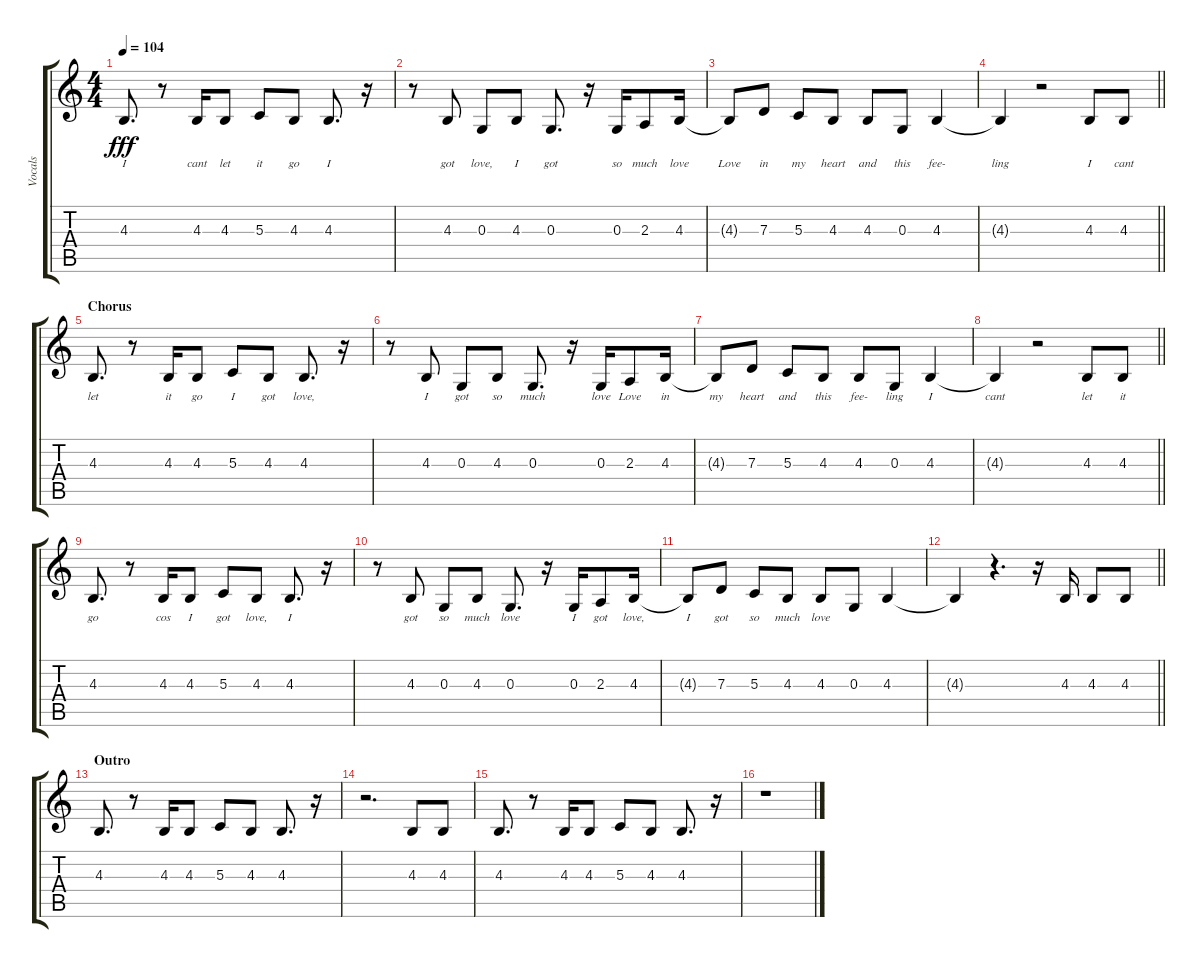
\track ("Vocals" "Vocals") {instrument oboe}
\staff {score tabs}
\tuning (E4 B3 G3 D3 A2 E2) {hide}
\ts (4 4)
\tempo 104
\clef g2
\ks c
4.3.8{d lyrics (0 "I") lyrics (1 "") lyrics (2 "") lyrics (3 "") lyrics (4 "") dy fff} r.8 4.3.16{lyrics (0 "cant") lyrics (1 "") lyrics (2 "") lyrics (3 "") lyrics (4 "")} 4.3.8{lyrics (0 "let") lyrics (1 "") lyrics (2 "") lyrics (3 "") lyrics (4 "")} 5.3.8{lyrics (0 "it") lyrics (1 "") lyrics (2 "") lyrics (3 "") lyrics (4 "")} 4.3.8{lyrics (0 "go") lyrics (1 "") lyrics (2 "") lyrics (3 "") lyrics (4 "")} 4.3.8{d lyrics (0 "I") lyrics (1 "") lyrics (2 "") lyrics (3 "") lyrics (4 "")} r.16 |
r.8 4.3.8{lyrics (0 "got") lyrics (1 "") lyrics (2 "") lyrics (3 "") lyrics (4 "")} 0.3.8{lyrics (0 "love,") lyrics (1 "") lyrics (2 "") lyrics (3 "") lyrics (4 "")} 4.3.8{lyrics (0 "I") lyrics (1 "") lyrics (2 "") lyrics (3 "") lyrics (4 "")} 0.3.8{d lyrics (0 "got") lyrics (1 "") lyrics (2 "") lyrics (3 "") lyrics (4 "")} r.16 0.3.16{lyrics (0 "so") lyrics (1 "") lyrics (2 "") lyrics (3 "") lyrics (4 "")} 2.3.8{lyrics (0 "much") lyrics (1 "") lyrics (2 "") lyrics (3 "") lyrics (4 "")} 4.3.16{lyrics (0 "love") lyrics (1 "") lyrics (2 "") lyrics (3 "") lyrics (4 "")} |
4.3{t}.8{lyrics (0 "Love") lyrics (1 "") lyrics (2 "") lyrics (3 "") lyrics (4 "")} 7.3.8{lyrics (0 "in") lyrics (1 "") lyrics (2 "") lyrics (3 "") lyrics (4 "")} 5.3.8{lyrics (0 "my") lyrics (1 "") lyrics (2 "") lyrics (3 "") lyrics (4 "")} 4.3.8{lyrics (0 "heart") lyrics (1 "") lyrics (2 "") lyrics (3 "") lyrics (4 "")} 4.3.8{lyrics (0 "and") lyrics (1 "") lyrics (2 "") lyrics (3 "") lyrics (4 "")} 0.3.8{lyrics (0 "this") lyrics (1 "") lyrics (2 "") lyrics (3 "") lyrics (4 "")} 4.3.4{lyrics (0 "fee-") lyrics (1 "") lyrics (2 "") lyrics (3 "") lyrics (4 "")} |
\barLineRight lightlight
4.3{t}.4{lyrics (0 "ling") lyrics (1 "") lyrics (2 "") lyrics (3 "") lyrics (4 "")} r.2 4.3.8{lyrics (0 "I") lyrics (1 "") lyrics (2 "") lyrics (3 "") lyrics (4 "")} 4.3.8{lyrics (0 "cant") lyrics (1 "") lyrics (2 "") lyrics (3 "") lyrics (4 "")} |
\section ("" "Chorus")
4.3.8{d lyrics (0 "let") lyrics (1 "") lyrics (2 "") lyrics (3 "") lyrics (4 "")} r.8 4.3.16{lyrics (0 "it") lyrics (1 "") lyrics (2 "") lyrics (3 "") lyrics (4 "")} 4.3.8{lyrics (0 "go") lyrics (1 "") lyrics (2 "") lyrics (3 "") lyrics (4 "")} 5.3.8{lyrics (0 "I") lyrics (1 "") lyrics (2 "") lyrics (3 "") lyrics (4 "")} 4.3.8{lyrics (0 "got") lyrics (1 "") lyrics (2 "") lyrics (3 "") lyrics (4 "")} 4.3.8{d lyrics (0 "love,") lyrics (1 "") lyrics (2 "") lyrics (3 "") lyrics (4 "")} r.16 |
r.8 4.3.8{lyrics (0 "I") lyrics (1 "") lyrics (2 "") lyrics (3 "") lyrics (4 "")} 0.3.8{lyrics (0 "got") lyrics (1 "") lyrics (2 "") lyrics (3 "") lyrics (4 "")} 4.3.8{lyrics (0 "so") lyrics (1 "") lyrics (2 "") lyrics (3 "") lyrics (4 "")} 0.3.8{d lyrics (0 "much") lyrics (1 "") lyrics (2 "") lyrics (3 "") lyrics (4 "")} r.16 0.3.16{lyrics (0 "love") lyrics (1 "") lyrics (2 "") lyrics (3 "") lyrics (4 "")} 2.3.8{lyrics (0 "Love") lyrics (1 "") lyrics (2 "") lyrics (3 "") lyrics (4 "")} 4.3.16{lyrics (0 "in") lyrics (1 "") lyrics (2 "") lyrics (3 "") lyrics (4 "")} |
4.3{t}.8{lyrics (0 "my") lyrics (1 "") lyrics (2 "") lyrics (3 "") lyrics (4 "")} 7.3.8{lyrics (0 "heart") lyrics (1 "") lyrics (2 "") lyrics (3 "") lyrics (4 "")} 5.3.8{lyrics (0 "and") lyrics (1 "") lyrics (2 "") lyrics (3 "") lyrics (4 "")} 4.3.8{lyrics (0 "this") lyrics (1 "") lyrics (2 "") lyrics (3 "") lyrics (4 "")} 4.3.8{lyrics (0 "fee-") lyrics (1 "") lyrics (2 "") lyrics (3 "") lyrics (4 "")} 0.3.8{lyrics (0 "ling") lyrics (1 "") lyrics (2 "") lyrics (3 "") lyrics (4 "")} 4.3.4{lyrics (0 "I") lyrics (1 "") lyrics (2 "") lyrics (3 "") lyrics (4 "")} |
\barLineRight lightlight
4.3{t}.4{lyrics (0 "cant") lyrics (1 "") lyrics (2 "") lyrics (3 "") lyrics (4 "")} r.2 4.3.8{lyrics (0 "let") lyrics (1 "") lyrics (2 "") lyrics (3 "") lyrics (4 "")} 4.3.8{lyrics (0 "it") lyrics (1 "") lyrics (2 "") lyrics (3 "") lyrics (4 "")} |
4.3.8{d lyrics (0 "go") lyrics (1 "") lyrics (2 "") lyrics (3 "") lyrics (4 "")} r.8 4.3.16{lyrics (0 "cos") lyrics (1 "") lyrics (2 "") lyrics (3 "") lyrics (4 "")} 4.3.8{lyrics (0 "I") lyrics (1 "") lyrics (2 "") lyrics (3 "") lyrics (4 "")} 5.3.8{lyrics (0 "got") lyrics (1 "") lyrics (2 "") lyrics (3 "") lyrics (4 "")} 4.3.8{lyrics (0 "love,") lyrics (1 "") lyrics (2 "") lyrics (3 "") lyrics (4 "")} 4.3.8{d lyrics (0 "I") lyrics (1 "") lyrics (2 "") lyrics (3 "") lyrics (4 "")} r.16 |
r.8 4.3.8{lyrics (0 "got") lyrics (1 "") lyrics (2 "") lyrics (3 "") lyrics (4 "")} 0.3.8{lyrics (0 "so") lyrics (1 "") lyrics (2 "") lyrics (3 "") lyrics (4 "")} 4.3.8{lyrics (0 "much") lyrics (1 "") lyrics (2 "") lyrics (3 "") lyrics (4 "")} 0.3.8{d lyrics (0 "love") lyrics (1 "") lyrics (2 "") lyrics (3 "") lyrics (4 "")} r.16 0.3.16{lyrics (0 "I") lyrics (1 "") lyrics (2 "") lyrics (3 "") lyrics (4 "")} 2.3.8{lyrics (0 "got") lyrics (1 "") lyrics (2 "") lyrics (3 "") lyrics (4 "")} 4.3.16{lyrics (0 "love,") lyrics (1 "") lyrics (2 "") lyrics (3 "") lyrics (4 "")} |
4.3{t}.8{lyrics (0 "I") lyrics (1 "") lyrics (2 "") lyrics (3 "") lyrics (4 "")} 7.3.8{lyrics (0 "got") lyrics (1 "") lyrics (2 "") lyrics (3 "") lyrics (4 "")} 5.3.8{lyrics (0 "so") lyrics (1 "") lyrics (2 "") lyrics (3 "") lyrics (4 "")} 4.3.8{lyrics (0 "much") lyrics (1 "") lyrics (2 "") lyrics (3 "") lyrics (4 "")} 4.3.8{lyrics (0 "love") lyrics (1 "") lyrics (2 "") lyrics (3 "") lyrics (4 "")} 0.3.8 4.3.4 |
\barLineRight lightlight
4.3{t}.4 r.4{d} r.16 4.3.16 4.3.8 4.3.8 |
\section ("" "Outro")
4.3.8{d} r.8 4.3.16 4.3.8 5.3.8 4.3.8 4.3.8{d} r.16 |
r.2{d} 4.3.8 4.3.8 |
4.3.8{d} r.8 4.3.16 4.3.8 5.3.8 4.3.8 4.3.8{d} r.16 |
r.1
